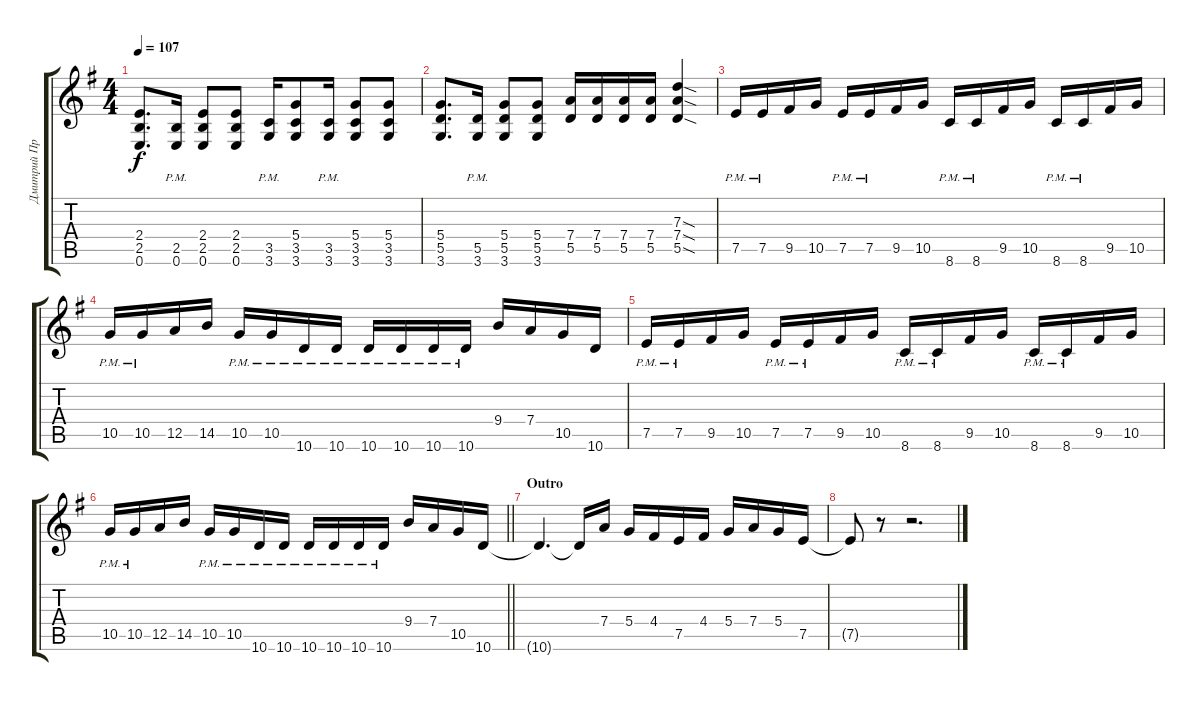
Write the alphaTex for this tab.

\track ("Дмитрий Процко" "Дмитрий Пр") {instrument distortionguitar}
\staff {score tabs}
\tuning (E4 B3 G3 D3 A2 E2) {hide}
\ts (4 4)
\tempo 107
\clef g2
\ks g
(2.4 2.5 0.6).8{d dy f} (2.5{pm} 0.6{pm}).16 (2.4 2.5 0.6).8 (2.4 2.5 0.6).8 (3.5{pm} 3.6{pm}).16 (5.4 3.5 3.6).8 (3.5{pm} 3.6{pm}).16 (5.4 3.5 3.6).8 (5.4 3.5 3.6).8 |
(5.4 5.5 3.6).8{d} (5.5{pm} 3.6{pm}).16 (5.4 5.5 3.6).8 (5.4 5.5 3.6).8 (7.4 5.5).16 (7.4 5.5).16 (7.4 5.5).16 (7.4 5.5).16 (7.3{sod} 7.4{sod} 5.5{sod}).4 |
7.5{pm}.16 7.5{pm}.16 9.5.16 10.5.16 7.5{pm}.16 7.5{pm}.16 9.5.16 10.5.16 8.6{pm}.16 8.6{pm}.16 9.5.16 10.5.16 8.6{pm}.16 8.6{pm}.16 9.5.16 10.5.16 |
10.5{pm}.16 10.5{pm}.16 12.5.16 14.5.16 10.5{pm}.16 10.5{pm}.16 10.6{pm}.16 10.6{pm}.16 10.6{pm}.16 10.6{pm}.16 10.6{pm}.16 10.6{pm}.16 9.4.16 7.4.16 10.5.16 10.6.16 |
7.5{pm}.16 7.5{pm}.16 9.5.16 10.5.16 7.5{pm}.16 7.5{pm}.16 9.5.16 10.5.16 8.6{pm}.16 8.6{pm}.16 9.5.16 10.5.16 8.6{pm}.16 8.6{pm}.16 9.5.16 10.5.16 |
\barLineRight lightlight
10.5{pm}.16 10.5{pm}.16 12.5.16 14.5.16 10.5{pm}.16 10.5{pm}.16 10.6{pm}.16 10.6{pm}.16 10.6{pm}.16 10.6{pm}.16 10.6{pm}.16 10.6{pm}.16 9.4.16 7.4.16 10.5.16 10.6.16 |
\section ("" "Outro")
10.6{t}.4{d} 10.6{t}.16 7.4.16 5.4.16 4.4.16 7.5.16 4.4.16 5.4.16 7.4.16 5.4.16 7.5.16 |
7.5{t}.8 r.8 r.2{d}
